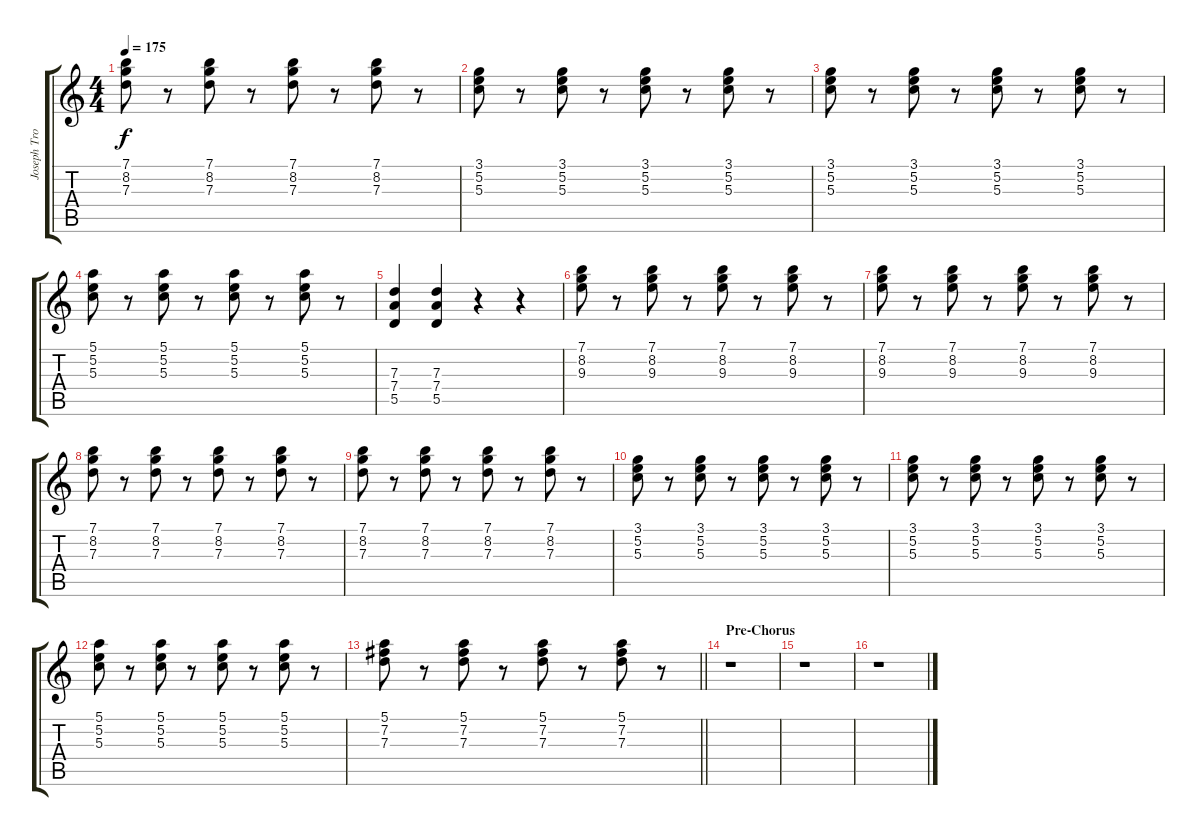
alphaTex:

\track ("Joseph Trohman (Lead Guitar)" "Joseph Tro") {instrument distortionguitar}
\staff {score tabs}
\tuning (E4 B3 G3 D3 A2 E2) {hide}
\ts (4 4)
\tempo 175
\clef g2
\ks c
(7.1 8.2 7.3).8{dy f} r.8 (7.1 8.2 7.3).8 r.8 (7.1 8.2 7.3).8 r.8 (7.1 8.2 7.3).8 r.8 |
(3.1 5.2 5.3).8 r.8 (3.1 5.2 5.3).8 r.8 (3.1 5.2 5.3).8 r.8 (3.1 5.2 5.3).8 r.8 |
(3.1 5.2 5.3).8 r.8 (3.1 5.2 5.3).8 r.8 (3.1 5.2 5.3).8 r.8 (3.1 5.2 5.3).8 r.8 |
(5.1 5.2 5.3).8 r.8 (5.1 5.2 5.3).8 r.8 (5.1 5.2 5.3).8 r.8 (5.1 5.2 5.3).8 r.8 |
(7.3 7.4 5.5).4 (7.3 7.4 5.5).4 r.4 r.4 |
(7.1 8.2 9.3).8 r.8 (7.1 8.2 9.3).8 r.8 (7.1 8.2 9.3).8 r.8 (7.1 8.2 9.3).8 r.8 |
(7.1 8.2 9.3).8 r.8 (7.1 8.2 9.3).8 r.8 (7.1 8.2 9.3).8 r.8 (7.1 8.2 9.3).8 r.8 |
(7.1 8.2 7.3).8 r.8 (7.1 8.2 7.3).8 r.8 (7.1 8.2 7.3).8 r.8 (7.1 8.2 7.3).8 r.8 |
(7.1 8.2 7.3).8 r.8 (7.1 8.2 7.3).8 r.8 (7.1 8.2 7.3).8 r.8 (7.1 8.2 7.3).8 r.8 |
(3.1 5.2 5.3).8 r.8 (3.1 5.2 5.3).8 r.8 (3.1 5.2 5.3).8 r.8 (3.1 5.2 5.3).8 r.8 |
(3.1 5.2 5.3).8 r.8 (3.1 5.2 5.3).8 r.8 (3.1 5.2 5.3).8 r.8 (3.1 5.2 5.3).8 r.8 |
(5.1 5.2 5.3).8 r.8 (5.1 5.2 5.3).8 r.8 (5.1 5.2 5.3).8 r.8 (5.1 5.2 5.3).8 r.8 |
\barLineRight lightlight
(5.1 7.2 7.3).8 r.8 (5.1 7.2 7.3).8 r.8 (5.1 7.2 7.3).8 r.8 (5.1 7.2 7.3).8 r.8 |
\section ("" "Pre-Chorus")
r.1 |
r.1 |
r.1
